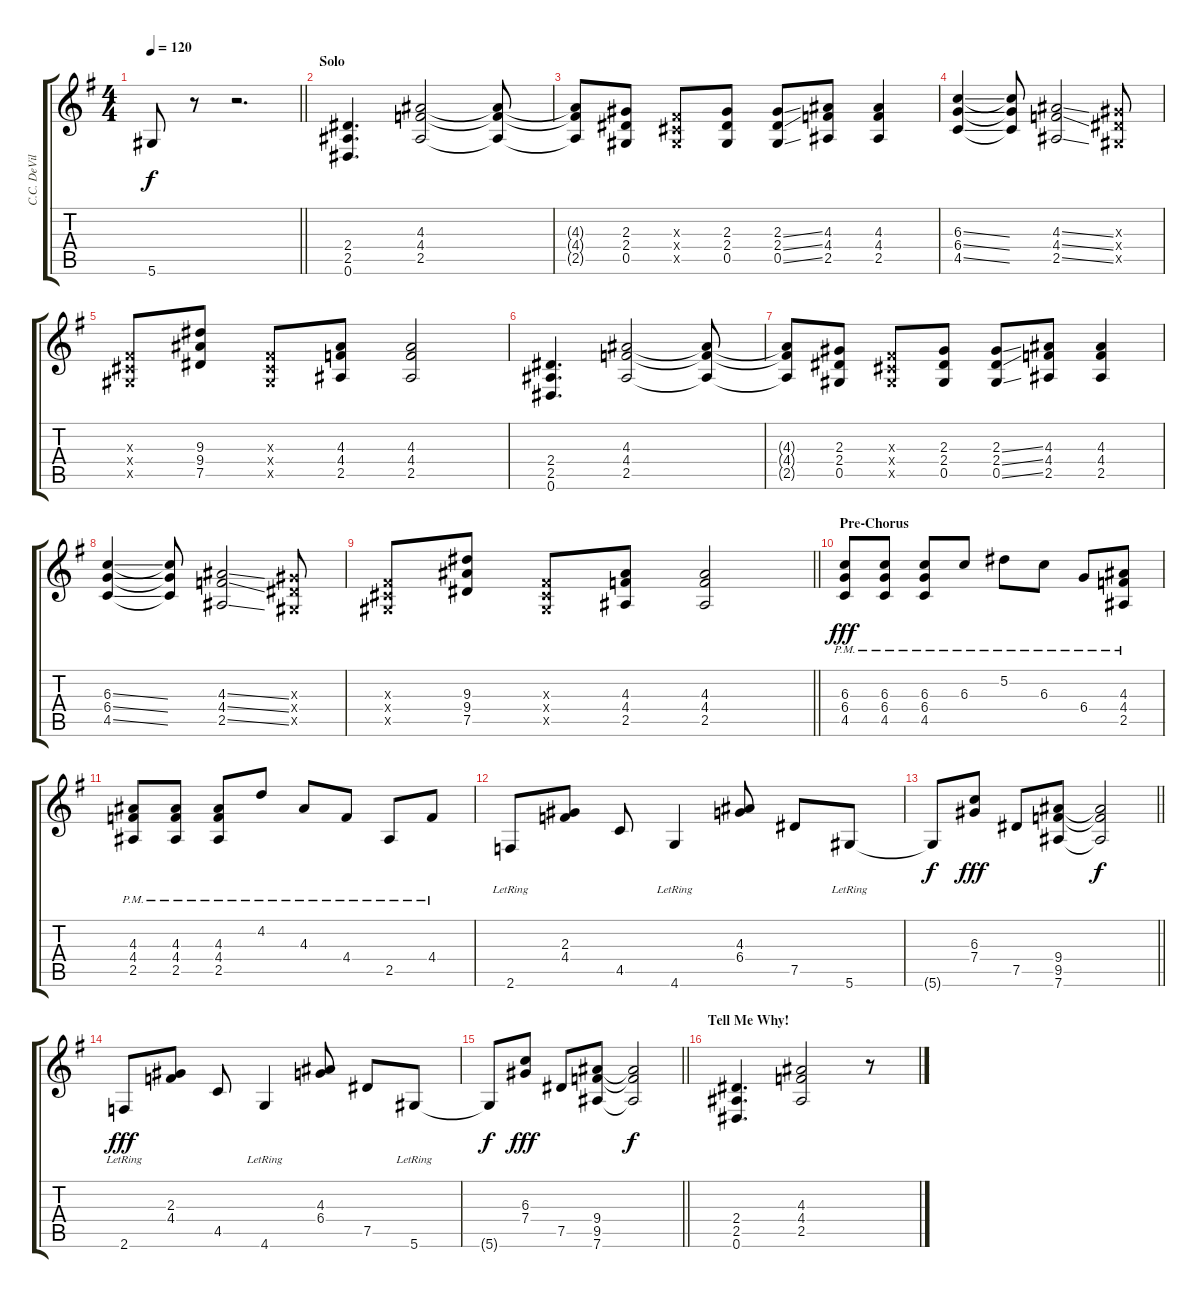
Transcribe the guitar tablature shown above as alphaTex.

\track ("C.C. DeVille: Rhythm Guitar" "C.C. DeVil") {instrument overdrivenguitar}
\staff {score tabs}
\tuning (Eb4 Bb3 Gb3 Db3 Ab2 Eb2) {hide}
\ts (4 4)
\tempo 120
\clef g2
\barLineRight lightlight
\ks g
5.6{t}.8{dy f} r.8 r.2{d} |
\section ("" "Solo")
(2.4 2.5 0.6).4{d} (4.3 4.4 2.5).2 (4.3{t} 4.4{t} 2.5{t}).8 |
(4.3{t} 4.4{t} 2.5{t}).8 (2.3 2.4 0.5).8 (0.3{x} 0.4{x} 0.5{x}).8 (2.3 2.4 0.5).8 (2.3{ss} 2.4{ss} 0.5{ss}).8 (4.3 4.4 2.5).8 (4.3 4.4 2.5).4 |
(6.3{ss} 6.4{ss} 4.5{ss}).4 (6.3{t} 6.4{t} 4.5{t}).8 (4.3{ss} 4.4{ss} 2.5{ss}).2 (2.3{x} 2.4{x} 0.5{x}).8 |
(0.3{x} 0.4{x} 0.5{x}).8 (9.3 9.4 7.5).8 (0.3{x} 0.4{x} 0.5{x}).8 (4.3 4.4 2.5).8 (4.3 4.4 2.5).2 |
(2.4 2.5 0.6).4{d} (4.3 4.4 2.5).2 (4.3{t} 4.4{t} 2.5{t}).8 |
(4.3{t} 4.4{t} 2.5{t}).8 (2.3 2.4 0.5).8 (0.3{x} 0.4{x} 0.5{x}).8 (2.3 2.4 0.5).8 (2.3{ss} 2.4{ss} 0.5{ss}).8 (4.3 4.4 2.5).8 (4.3 4.4 2.5).4 |
(6.3{ss} 6.4{ss} 4.5{ss}).4 (6.3{t} 6.4{t} 4.5{t}).8 (4.3{ss} 4.4{ss} 2.5{ss}).2 (2.3{x} 2.4{x} 0.5{x}).8 |
\barLineRight lightlight
(0.3{x} 0.4{x} 0.5{x}).8 (9.3 9.4 7.5).8 (0.3{x} 0.4{x} 0.5{x}).8 (4.3 4.4 2.5).8 (4.3 4.4 2.5).2 |
\section ("" "Pre-Chorus")
(6.3{pm} 6.4{pm} 4.5{pm}).8{dy fff} (6.3{pm} 6.4{pm} 4.5{pm}).8 (6.3{pm} 6.4{pm} 4.5{pm}).8 6.3{pm}.8 5.2{pm}.8 6.3{pm}.8 6.4{pm}.8 (4.3{pm} 4.4{pm} 2.5{pm}).8 |
(4.3{pm} 4.4{pm} 2.5{pm}).8 (4.3{pm} 4.4{pm} 2.5{pm}).8 (4.3{pm} 4.4{pm} 2.5{pm}).8 4.2{pm}.8 4.3{pm}.8 4.4{pm}.8 2.5{pm}.8 4.4{pm}.8 |
2.6{lr}.8 (2.3 4.4).8 4.5.8 4.6{lr}.4 (4.3 6.4).8 7.5.8 5.6{lr}.8 |
\barLineRight lightlight
5.6{t}.8{dy f} (6.3 7.4).8{dy fff} 7.5.8 (9.4 9.5 7.6).8 (9.4{t} 9.5{t} 7.6{t}).2{dy f} |
2.6{lr}.8{dy fff} (2.3 4.4).8 4.5.8 4.6{lr}.4 (4.3 6.4).8 7.5.8 5.6{lr}.8 |
\barLineRight lightlight
5.6{t}.8{dy f} (6.3 7.4).8{dy fff} 7.5.8 (9.4 9.5 7.6).8 (9.4{t} 9.5{t} 7.6{t}).2{dy f} |
\section ("" "Tell Me Why!")
(2.4 2.5 0.6).4{d} (4.3{ss} 4.4{ss} 2.5{ss}).2 r.8
